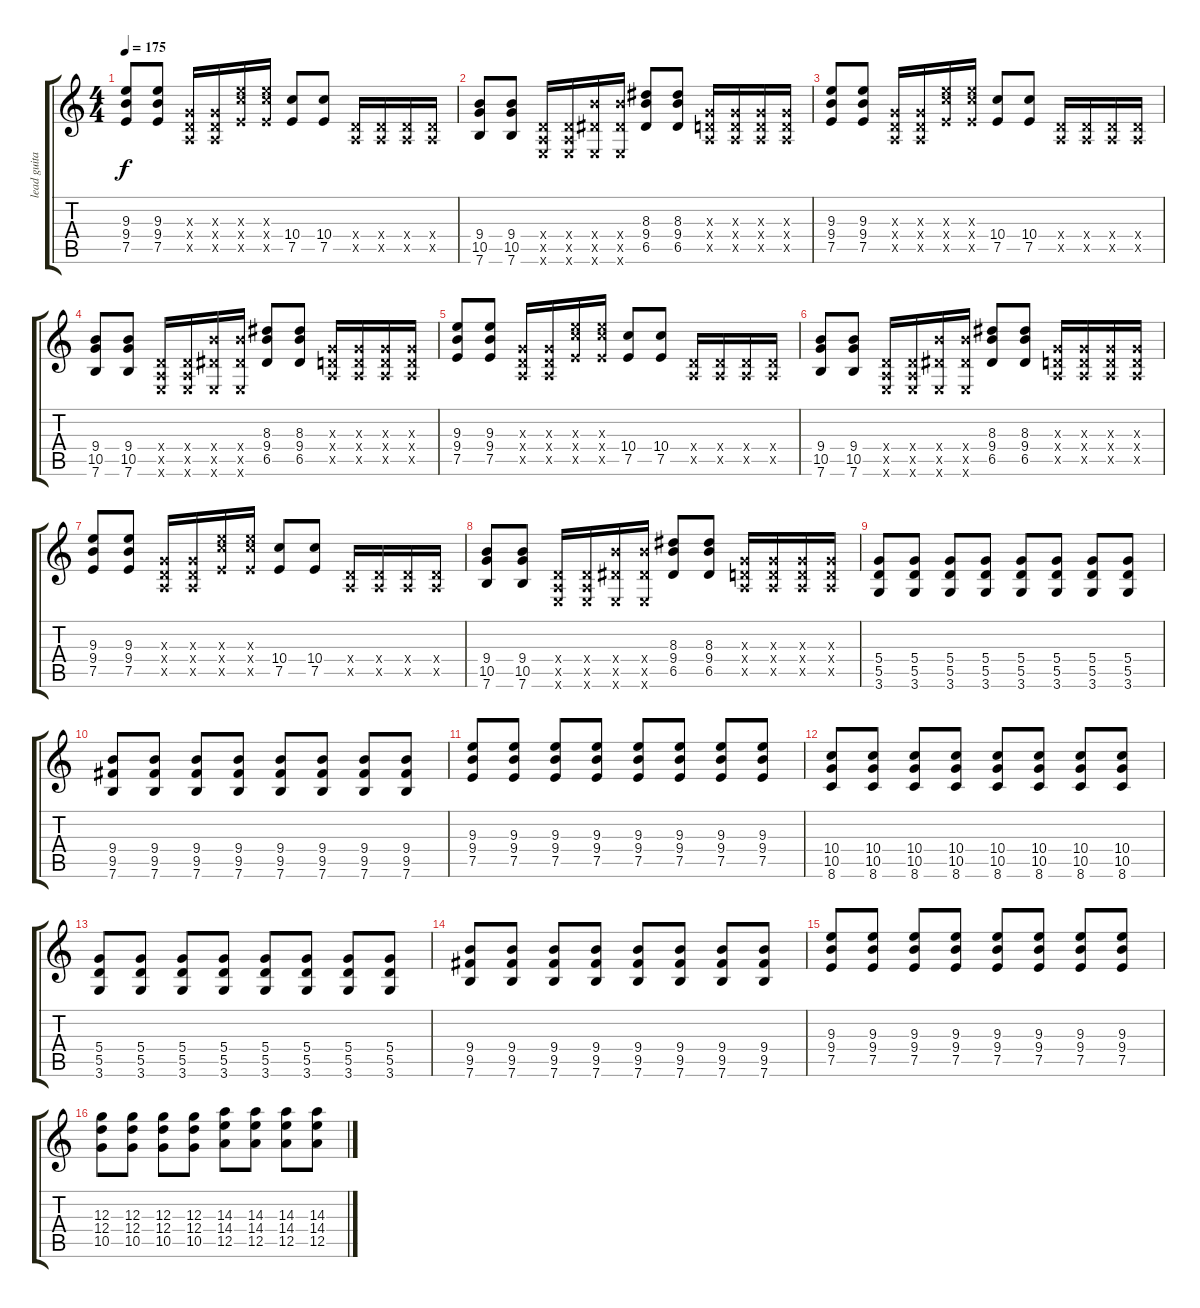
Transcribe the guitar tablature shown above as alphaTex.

\track ("lead guitar" "lead guita") {instrument distortionguitar}
\staff {score tabs}
\tuning (E4 B3 G3 D3 A2 E2) {hide}
\ts (4 4)
\tempo 175
\clef g2
\ks c
(9.3 9.4 7.5).8{dy f} (9.3 9.4 7.5).8 (0.3{x} 0.4{x} 0.5{x}).16 (0.3{x} 0.4{x} 0.5{x}).16 (9.3{x} 10.4{x} 7.5{x}).16 (9.3{x} 10.4{x} 7.5{x}).16 (10.4 7.5).8 (10.4 7.5).8 (0.4{x} 0.5{x}).16 (0.4{x} 0.5{x}).16 (0.4{x} 0.5{x}).16 (0.4{x} 0.5{x}).16 |
(9.4 10.5 7.6).8 (9.4 10.5 7.6).8 (0.4{x} 0.5{x} 0.6{x}).16 (0.4{x} 0.5{x} 0.6{x}).16 (9.4{x} 6.5{x} 0.6{x}).16 (9.4{x} 6.5{x} 0.6{x}).16 (8.3 9.4 6.5).8 (8.3 9.4 6.5).8 (0.3{x} 0.4{x} 0.5{x}).16 (0.3{x} 0.4{x} 0.5{x}).16 (0.3{x} 0.4{x} 0.5{x}).16 (0.3{x} 0.4{x} 0.5{x}).16 |
(9.3 9.4 7.5).8 (9.3 9.4 7.5).8 (0.3{x} 0.4{x} 0.5{x}).16 (0.3{x} 0.4{x} 0.5{x}).16 (9.3{x} 10.4{x} 7.5{x}).16 (9.3{x} 10.4{x} 7.5{x}).16 (10.4 7.5).8 (10.4 7.5).8 (0.4{x} 0.5{x}).16 (0.4{x} 0.5{x}).16 (0.4{x} 0.5{x}).16 (0.4{x} 0.5{x}).16 |
(9.4 10.5 7.6).8 (9.4 10.5 7.6).8 (0.4{x} 0.5{x} 0.6{x}).16 (0.4{x} 0.5{x} 0.6{x}).16 (9.4{x} 6.5{x} 0.6{x}).16 (9.4{x} 6.5{x} 0.6{x}).16 (8.3 9.4 6.5).8 (8.3 9.4 6.5).8 (0.3{x} 0.4{x} 0.5{x}).16 (0.3{x} 0.4{x} 0.5{x}).16 (0.3{x} 0.4{x} 0.5{x}).16 (0.3{x} 0.4{x} 0.5{x}).16 |
(9.3 9.4 7.5).8 (9.3 9.4 7.5).8 (0.3{x} 0.4{x} 0.5{x}).16 (0.3{x} 0.4{x} 0.5{x}).16 (9.3{x} 10.4{x} 7.5{x}).16 (9.3{x} 10.4{x} 7.5{x}).16 (10.4 7.5).8 (10.4 7.5).8 (0.4{x} 0.5{x}).16 (0.4{x} 0.5{x}).16 (0.4{x} 0.5{x}).16 (0.4{x} 0.5{x}).16 |
(9.4 10.5 7.6).8 (9.4 10.5 7.6).8 (0.4{x} 0.5{x} 0.6{x}).16 (0.4{x} 0.5{x} 0.6{x}).16 (9.4{x} 6.5{x} 0.6{x}).16 (9.4{x} 6.5{x} 0.6{x}).16 (8.3 9.4 6.5).8 (8.3 9.4 6.5).8 (0.3{x} 0.4{x} 0.5{x}).16 (0.3{x} 0.4{x} 0.5{x}).16 (0.3{x} 0.4{x} 0.5{x}).16 (0.3{x} 0.4{x} 0.5{x}).16 |
(9.3 9.4 7.5).8 (9.3 9.4 7.5).8 (0.3{x} 0.4{x} 0.5{x}).16 (0.3{x} 0.4{x} 0.5{x}).16 (9.3{x} 10.4{x} 7.5{x}).16 (9.3{x} 10.4{x} 7.5{x}).16 (10.4 7.5).8 (10.4 7.5).8 (0.4{x} 0.5{x}).16 (0.4{x} 0.5{x}).16 (0.4{x} 0.5{x}).16 (0.4{x} 0.5{x}).16 |
(9.4 10.5 7.6).8 (9.4 10.5 7.6).8 (0.4{x} 0.5{x} 0.6{x}).16 (0.4{x} 0.5{x} 0.6{x}).16 (9.4{x} 6.5{x} 0.6{x}).16 (9.4{x} 6.5{x} 0.6{x}).16 (8.3 9.4 6.5).8 (8.3 9.4 6.5).8 (0.3{x} 0.4{x} 0.5{x}).16 (0.3{x} 0.4{x} 0.5{x}).16 (0.3{x} 0.4{x} 0.5{x}).16 (0.3{x} 0.4{x} 0.5{x}).16 |
(5.4 5.5 3.6).8 (5.4 5.5 3.6).8 (5.4 5.5 3.6).8 (5.4 5.5 3.6).8 (5.4 5.5 3.6).8 (5.4 5.5 3.6).8 (5.4 5.5 3.6).8 (5.4 5.5 3.6).8 |
(9.4 9.5 7.6).8 (9.4 9.5 7.6).8 (9.4 9.5 7.6).8 (9.4 9.5 7.6).8 (9.4 9.5 7.6).8 (9.4 9.5 7.6).8 (9.4 9.5 7.6).8 (9.4 9.5 7.6).8 |
(9.3 9.4 7.5).8 (9.3 9.4 7.5).8 (9.3 9.4 7.5).8 (9.3 9.4 7.5).8 (9.3 9.4 7.5).8 (9.3 9.4 7.5).8 (9.3 9.4 7.5).8 (9.3 9.4 7.5).8 |
(10.4 10.5 8.6).8 (10.4 10.5 8.6).8 (10.4 10.5 8.6).8 (10.4 10.5 8.6).8 (10.4 10.5 8.6).8 (10.4 10.5 8.6).8 (10.4 10.5 8.6).8 (10.4 10.5 8.6).8 |
(5.4 5.5 3.6).8 (5.4 5.5 3.6).8 (5.4 5.5 3.6).8 (5.4 5.5 3.6).8 (5.4 5.5 3.6).8 (5.4 5.5 3.6).8 (5.4 5.5 3.6).8 (5.4 5.5 3.6).8 |
(9.4 9.5 7.6).8 (9.4 9.5 7.6).8 (9.4 9.5 7.6).8 (9.4 9.5 7.6).8 (9.4 9.5 7.6).8 (9.4 9.5 7.6).8 (9.4 9.5 7.6).8 (9.4 9.5 7.6).8 |
(9.3 9.4 7.5).8 (9.3 9.4 7.5).8 (9.3 9.4 7.5).8 (9.3 9.4 7.5).8 (9.3 9.4 7.5).8 (9.3 9.4 7.5).8 (9.3 9.4 7.5).8 (9.3 9.4 7.5).8 |
(12.3 12.4 10.5).8 (12.3 12.4 10.5).8 (12.3 12.4 10.5).8 (12.3 12.4 10.5).8 (14.3 14.4 12.5).8 (14.3 14.4 12.5).8 (14.3 14.4 12.5).8 (14.3 14.4 12.5).8
